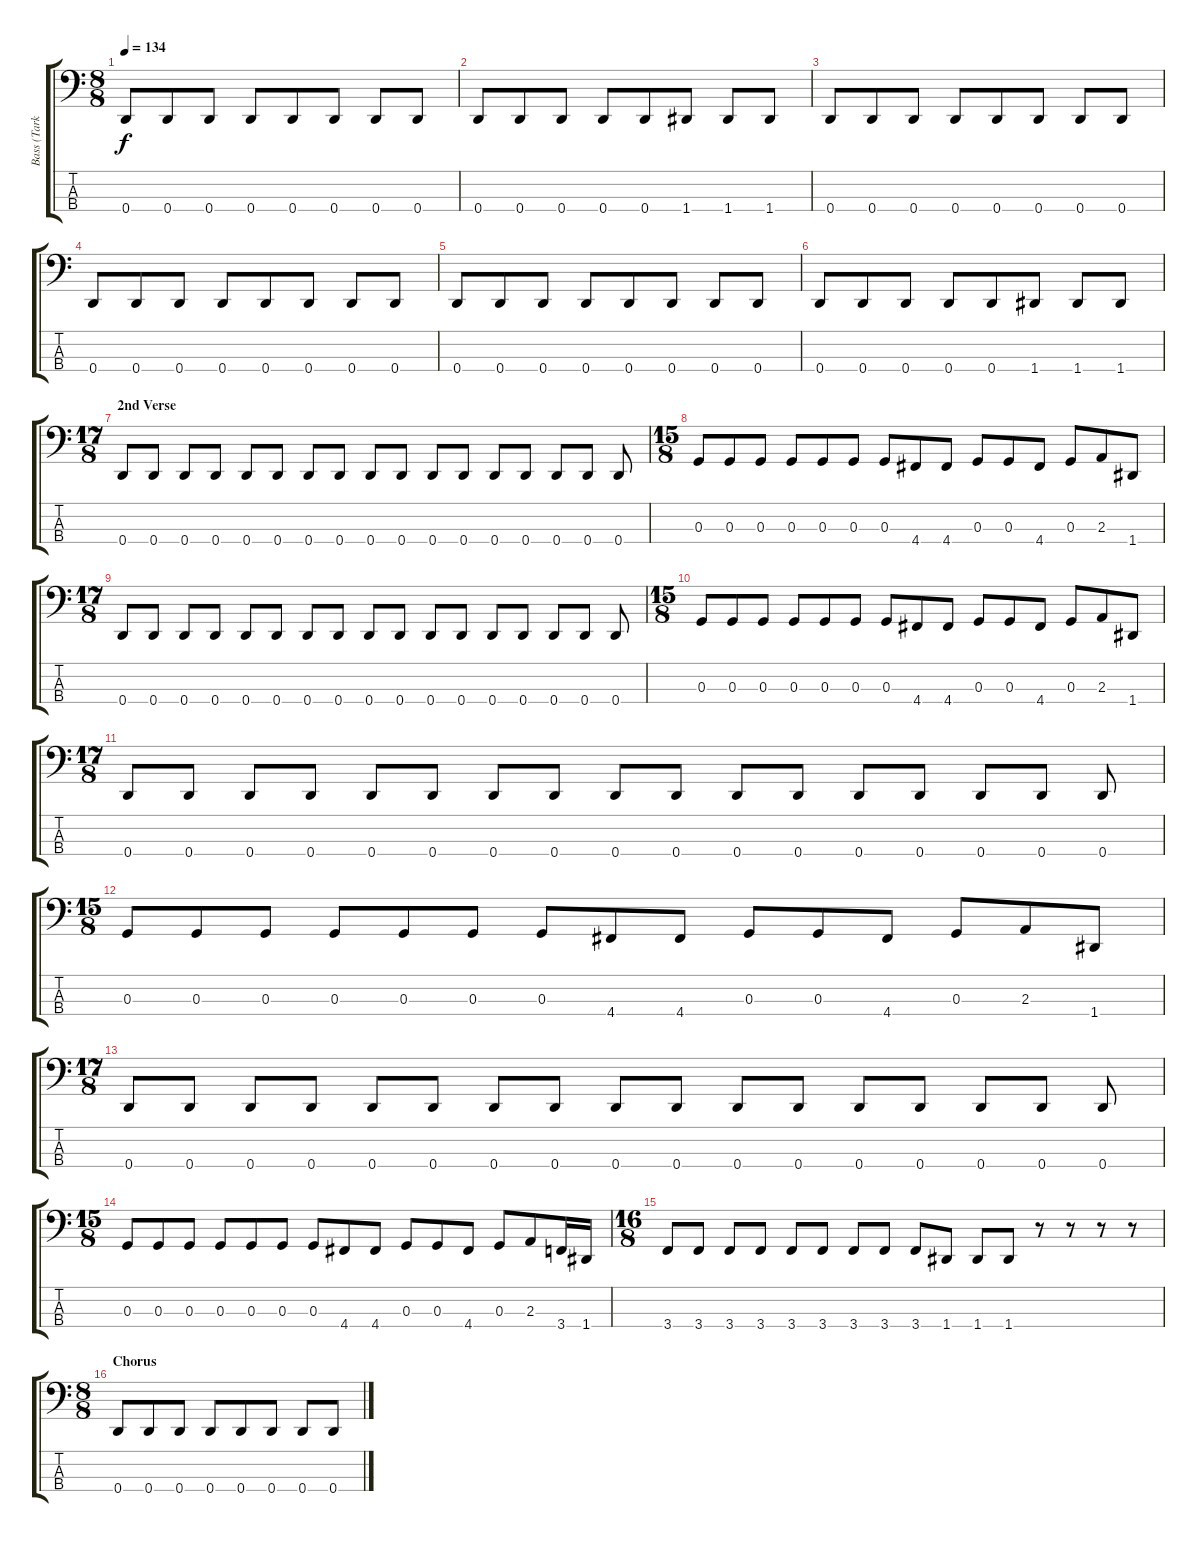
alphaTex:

\track ("Bass (Tarkan)" "Bass (Tark") {instrument electricbassfinger}
\staff {score tabs}
\tuning (F2 C2 G1 D1) {hide}
\ts (8 8)
\tempo 134
\clef f4
\ks c
0.4.8{dy f} 0.4.8 0.4.8 0.4.8 0.4.8 0.4.8 0.4.8 0.4.8 |
0.4.8 0.4.8 0.4.8 0.4.8 0.4.8 1.4.8 1.4.8 1.4.8 |
0.4.8 0.4.8 0.4.8 0.4.8 0.4.8 0.4.8 0.4.8 0.4.8 |
0.4.8 0.4.8 0.4.8 0.4.8 0.4.8 0.4.8 0.4.8 0.4.8 |
0.4.8 0.4.8 0.4.8 0.4.8 0.4.8 0.4.8 0.4.8 0.4.8 |
0.4.8 0.4.8 0.4.8 0.4.8 0.4.8 1.4.8 1.4.8 1.4.8 |
\ts (17 8)
\section ("" "2nd Verse")
0.4.8 0.4.8 0.4.8 0.4.8 0.4.8 0.4.8 0.4.8 0.4.8 0.4.8 0.4.8 0.4.8 0.4.8 0.4.8 0.4.8 0.4.8 0.4.8 0.4.8 |
\ts (15 8)
0.3.8 0.3.8 0.3.8 0.3.8 0.3.8 0.3.8 0.3.8 4.4.8 4.4.8 0.3.8 0.3.8 4.4.8 0.3.8 2.3.8 1.4.8 |
\ts (17 8)
0.4.8 0.4.8 0.4.8 0.4.8 0.4.8 0.4.8 0.4.8 0.4.8 0.4.8 0.4.8 0.4.8 0.4.8 0.4.8 0.4.8 0.4.8 0.4.8 0.4.8 |
\ts (15 8)
0.3.8 0.3.8 0.3.8 0.3.8 0.3.8 0.3.8 0.3.8 4.4.8 4.4.8 0.3.8 0.3.8 4.4.8 0.3.8 2.3.8 1.4.8 |
\ts (17 8)
0.4.8 0.4.8 0.4.8 0.4.8 0.4.8 0.4.8 0.4.8 0.4.8 0.4.8 0.4.8 0.4.8 0.4.8 0.4.8 0.4.8 0.4.8 0.4.8 0.4.8 |
\ts (15 8)
0.3.8 0.3.8 0.3.8 0.3.8 0.3.8 0.3.8 0.3.8 4.4.8 4.4.8 0.3.8 0.3.8 4.4.8 0.3.8 2.3.8 1.4.8 |
\ts (17 8)
0.4.8 0.4.8 0.4.8 0.4.8 0.4.8 0.4.8 0.4.8 0.4.8 0.4.8 0.4.8 0.4.8 0.4.8 0.4.8 0.4.8 0.4.8 0.4.8 0.4.8 |
\ts (15 8)
0.3.8 0.3.8 0.3.8 0.3.8 0.3.8 0.3.8 0.3.8 4.4.8 4.4.8 0.3.8 0.3.8 4.4.8 0.3.8 2.3.8 3.4.16 1.4.16 |
\ts (16 8)
3.4.8 3.4.8 3.4.8 3.4.8 3.4.8 3.4.8 3.4.8 3.4.8 3.4.8 1.4.8 1.4.8 1.4.8 r.8 r.8 r.8 r.8 |
\ts (8 8)
\section ("" "Chorus")
0.4.8 0.4.8 0.4.8 0.4.8 0.4.8 0.4.8 0.4.8 0.4.8
